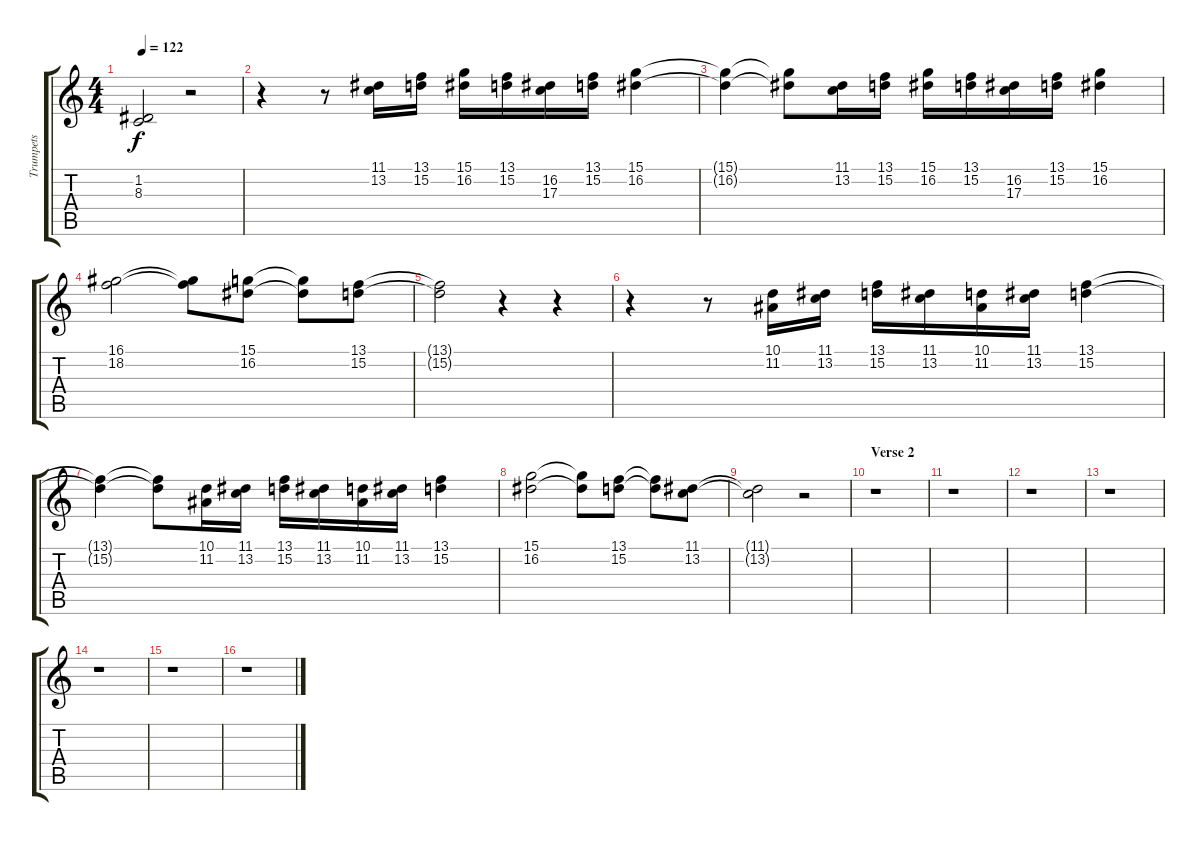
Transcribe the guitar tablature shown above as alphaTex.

\track ("Trumpets" "Trumpets") {instrument trumpet}
\staff {score tabs}
\tuning (E4 B3 G3 D3 A2 E2) {hide}
\ts (4 4)
\tempo 122
\clef g2
\ks c
(1.2{t} 8.3{t}).2{dy f} r.2 |
r.4 r.8 (11.1 13.2).16 (13.1 15.2).16 (15.1 16.2).16 (13.1 15.2).16 (16.2 17.3).16 (13.1 15.2).16 (15.1 16.2).4 |
(15.1{t} 16.2{t}).4 (15.1{t} 16.2{t}).8 (11.1 13.2).16 (13.1 15.2).16 (15.1 16.2).16 (13.1 15.2).16 (16.2 17.3).16 (13.1 15.2).16 (15.1 16.2).4 |
(16.1 18.2).2 (16.1{t} 18.2{t}).8 (15.1 16.2).8 (15.1{t} 16.2{t}).8 (13.1 15.2).8 |
(13.1{t} 15.2{t}).2 r.4 r.4 |
r.4 r.8 (10.1 11.2).16 (11.1 13.2).16 (13.1 15.2).16 (11.1 13.2).16 (10.1 11.2).16 (11.1 13.2).16 (13.1 15.2).4 |
(13.1{t} 15.2{t}).4 (13.1{t} 15.2{t}).8 (10.1 11.2).16 (11.1 13.2).16 (13.1 15.2).16 (11.1 13.2).16 (10.1 11.2).16 (11.1 13.2).16 (13.1 15.2).4 |
(15.1 16.2).2 (15.1{t} 16.2{t}).8 (13.1 15.2).8 (13.1{t} 15.2{t}).8 (11.1 13.2).8 |
(11.1{t} 13.2{t}).2 r.2 |
\section ("" "Verse 2")
r.1 |
r.1 |
r.1 |
r.1 |
r.1 |
r.1 |
r.1
